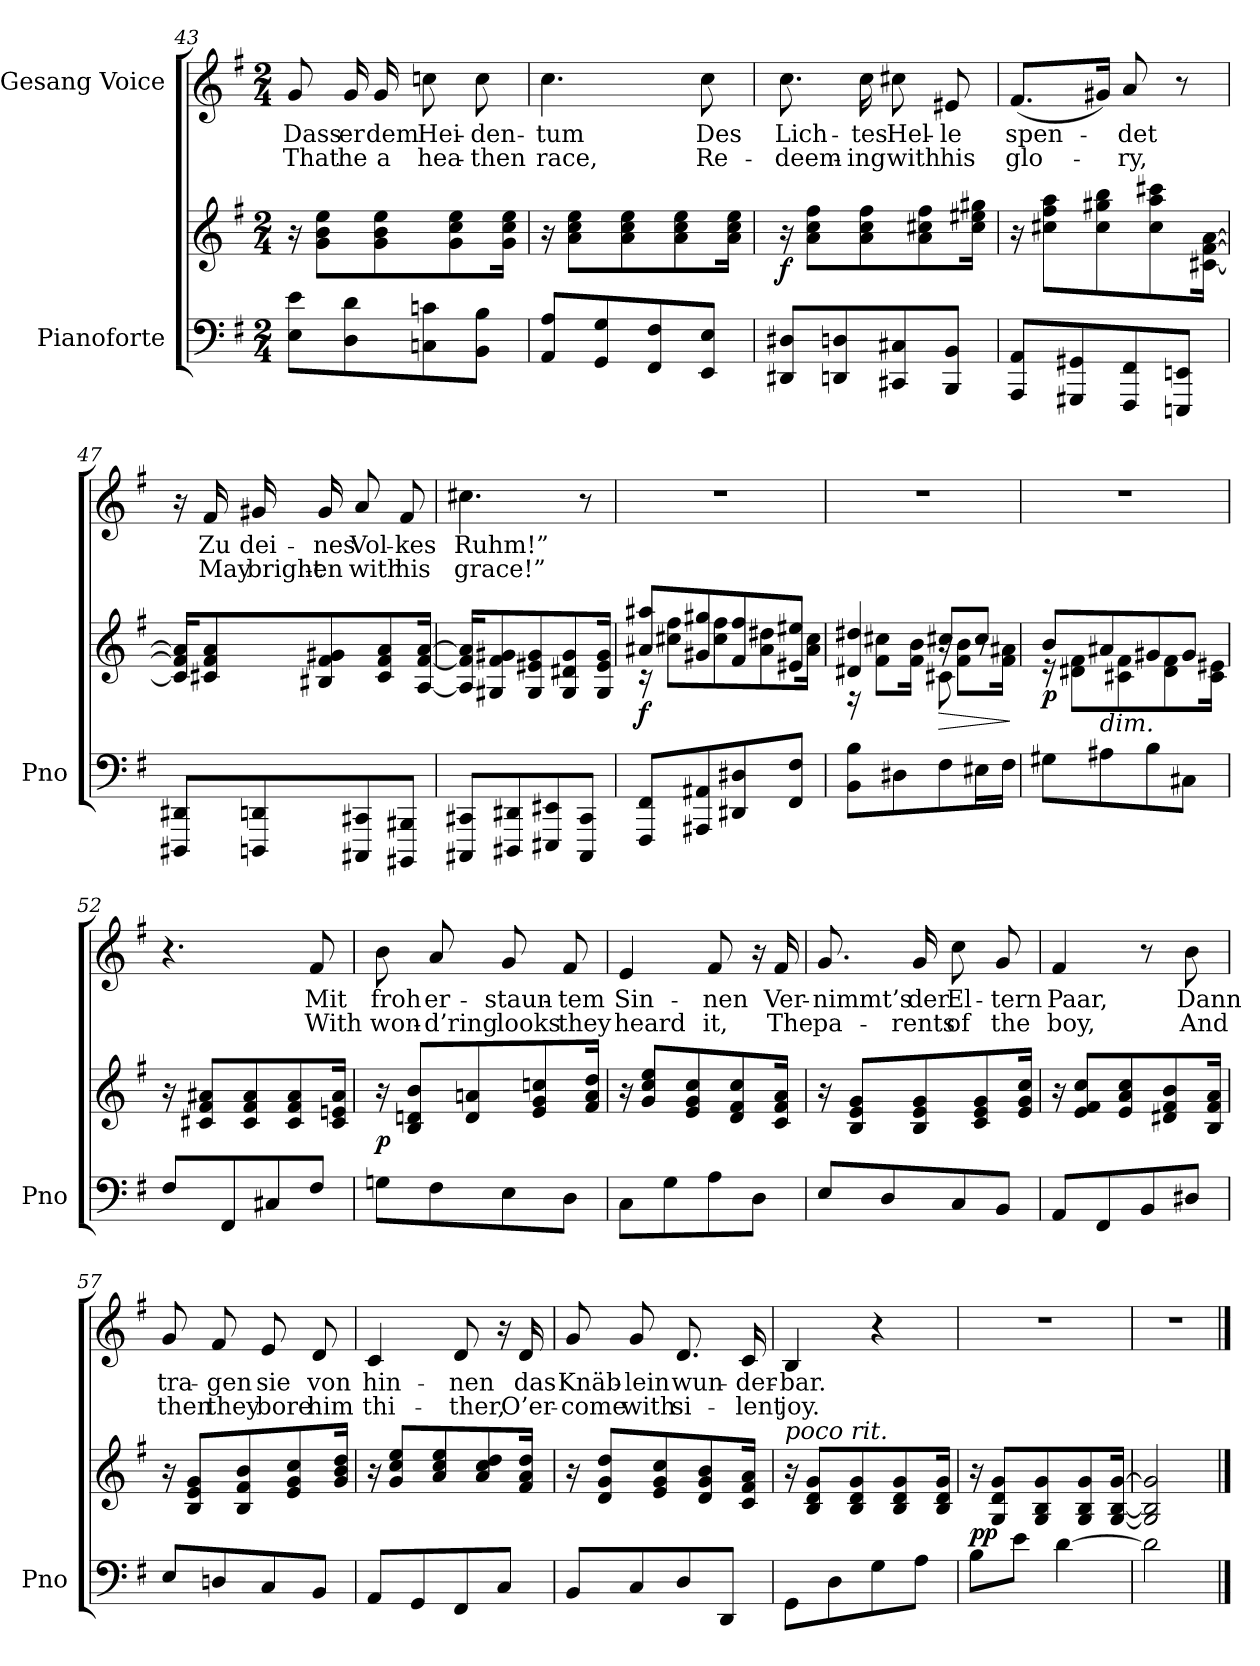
**kern	**kern	**dynam	**kern	**text	**text
*part2	*part2	*part2	*part1	*part1	*part1
*staff3	*staff2	*staff2/3	*staff1	*staff1	*staff1
*I"Pianoforte	*	*	*I"Gesang Voice	*	*
*I'Pno	*	*	*	*	*
*clefF4	*clefG2	*	*clefG2	*	*
*k[f#]	*k[f#]	*	*k[f#]	*	*
*M2/4	*M2/4	*	*M2/4	*	*
=43	=43	=43	=43	=43	=43
8E\ 8e\L	16r	.	8g/	Dass	That
.	8g\ 8b\ 8ee\L	.	.	.	.
8D\ 8d\	.	.	16g/	er	he
.	8g\ 8b\ 8ee\	.	16g/	dem	a
8Cn\ 8cn\	.	.	8ccn\	Hei-	hea-
.	8g\ 8cc\ 8ee\	.	.	.	.
8BB\ 8B\J	.	.	8cc\	-den-	-then
.	16g\ 16cc\ 16ee\Jk	.	.	.	.
=44	=44	=44	=44	=44	=44
8AA/ 8A/L	16r	.	4.cc\	-tum	race,
.	8a\ 8cc\ 8ee\L	.	.	.	.
8GG/ 8G/	.	.	.	.	.
.	8a\ 8cc\ 8ee\	.	.	.	.
8FF#/ 8F#/	.	.	.	.	.
.	8a\ 8cc\ 8ee\	.	.	.	.
8EE/ 8E/J	.	.	8cc\	Des	Re-
.	16a\ 16cc\ 16ee\Jk	.	.	.	.
=45	=45	=45	=45	=45	=45
!	!	!LO:DY:b	!	!	!
8DD#X/ 8D#X/L	16r	f	8.cc\	Lich-	-deem-
.	8a\ 8cc\ 8ff#\L	.	.	.	.
8DDn/ 8Dn/	.	.	.	.	.
.	8a\ 8cc\ 8ff#\	.	16cc\	-tes	-ing
8CC#X/ 8C#X/	.	.	8cc#X\	Hel-	with
.	8a\ 8cc#X\ 8ff#\	.	.	.	.
8BBB/ 8BB/J	.	.	8e#X/	-le	his
.	16cc#\ 16ee#X\ 16gg#X\Jk	.	.	.	.
=46	=46	=46	=46	=46	=46
8AAA/ 8AA/L	16r	.	(8.f#/L	spen-	glo-
.	8cc#X\ 8ff#\ 8aa\L	.	.	.	.
8GGG#X/ 8GG#X/	.	.	.	.	.
.	8cc#\ 8gg#X\ 8bb\	.	16g#X/Jk)	.	.
8FFF#/ 8FF#/	.	.	8a/	-det	-ry,
.	8cc#\ 8aa\ 8ccc#X\	.	.	.	.
8EEEn/ 8EEn/J	.	.	8r	.	.
.	[16c#X\ [16f#\ [16a\Jk	.	.	.	.
=47	=47	=47	=47	=47	=47
8DDD#X/ 8DD#X/L	16c#/] 16f#/] 16a/]KL	.	16r	.	.
.	8c#X/ 8f#/ 8a/	.	16f#/	Zu	May
8DDDn/ 8DDn/	.	.	16g#X/	dei-	bright-
.	8B#X/ 8f#/ 8g#X/	.	16g#/	-nes	-en
8CCC#X/ 8CC#X/	.	.	8a/	Vol-	with
.	8c#/ 8f#/ 8a/	.	.	.	.
8BBBB#X/ 8BBB#X/J	.	.	8f#/	-kes	his
.	[16A/ [16f#/ [16a/Jk	.	.	.	.
=48	=48	=48	=48	=48	=48
8CCC#X/ 8CC#X/L	16A/] 16f#/] 16a/]KL	.	4.cc#X\	Ruhm!”	grace!”
.	8G#X/ 8f#/ 8g#X/	.	.	.	.
8DDD#X/ 8DD#X/	.	.	.	.	.
.	8G#/ 8e#X/ 8g#/	.	.	.	.
8EEE#X/ 8EE#X/	.	.	.	.	.
.	8G#/ 8d#X/ 8g#/	.	.	.	.
8CCC#/ 8CC#/J	.	.	8r	.	.
.	16G#/ 16e#/ 16g#/Jk	.	.	.	.
=49	=49	=49	=49	=49	=49
*	*^	*	*	*	*
!	!	!	!LO:DY:b	!	!	!
8FFF#/ 8FF#/L	8a#X/ 8aa#X/L	16r	f	2r	.	.
.	.	8cc#X\ 8ff#\L	.	.	.	.
8AAA#X/ 8AA#X/	8g#X/ 8gg#X/	.	.	.	.	.
.	.	8cc#\ 8ff#\	.	.	.	.
8DD#X/ 8D#X/	8f#/ 8ff#/	.	.	.	.	.
.	.	8a#\ 8dd#X\	.	.	.	.
8FF#/ 8F#/J	8e#X/ 8ee#X/J	.	.	.	.	.
.	.	16a#\ 16cc#\Jk	.	.	.	.
=50	=50	=50	=50	=50	=50	=50
*	*	*^	*	*	*	*
8BB\ 8B\L	4d#X/ 4dd#X/	16r	4ryy	.	2r	.	.
.	.	8f#\ 8cc#X\L	.	.	.	.	.
8D#X\	.	.	.	.	.	.	.
.	.	16f#\ 16b\Jk	.	.	.	.	.
!	!	!	!	!LO:HP:b	!	!	!
8F#\	8cc#X/L	16r	8c#X\	>	.	.	.
.	.	8f#\ 8b\L	.	.	.	.	.
16E#X\L	8cc#/J	.	8r	.	.	.	.
16F#\JJ	.	16f#\ 16a#X\Jk	.	.	.	.	.
*	*v	*v	*v	*	*	*	*
.	.	]	.	.	.
=51	=51	=51	=51	=51	=51
*	*^	*	*	*	*
!	!	!	!LO:DY:b	!	!	!
8G#X\L	8b/L	16r	p	2r	.	.
.	.	8d#X\ 8f#\L	.	.	.	.
!	!LO:TX:b:i:t=dim.	!	!	!	!	!
8A#X\	8a#X/	.	.	.	.	.
.	.	8c#X\ 8f#\	.	.	.	.
8B\	8g#X/	.	.	.	.	.
.	.	8d#\ 8f#\	.	.	.	.
8C#X\J	8g#/J	.	.	.	.	.
.	.	16c#\ 16e#X\Jk	.	.	.	.
*	*v	*v	*	*	*	*
=52	=52	=52	=52	=52	=52
8F#/L	16r	.	4.r	.	.
.	8c#X/ 8f#/ 8a#X/L	.	.	.	.
8FF#/	.	.	.	.	.
.	8c#/ 8f#/ 8a#/	.	.	.	.
8C#X/	.	.	.	.	.
.	8c#/ 8f#/ 8a#/	.	.	.	.
8F#/J	.	.	8f#/	Mit	With
.	16c#/ 16en/ 16a#/Jk	.	.	.	.
=53	=53	=53	=53	=53	=53
!	!	!LO:DY:b	!	!	!
8Gn\L	16r	p	8b\	froh	won-
.	8B/ 8dn/ 8b/L	.	.	.	.
8F#\	.	.	8a/	er-	-d’ring
.	8d/ 8an/	.	.	.	.
8E\	.	.	8g/	-staun-	looks
.	8e/ 8g/ 8ccn/	.	.	.	.
8D\J	.	.	8f#/	-tem	they
.	16f#/ 16a/ 16dd/Jk	.	.	.	.
=54	=54	=54	=54	=54	=54
8C\L	16r	.	4e/	Sin-	heard
.	8g/ 8cc/ 8ee/L	.	.	.	.
8G\	.	.	.	.	.
.	8e/ 8g/ 8cc/	.	.	.	.
8A\	.	.	8f#/	-nen	it,
.	8d/ 8f#/ 8cc/	.	.	.	.
8D\J	.	.	16r	.	.
.	16c/ 16f#/ 16a/Jk	.	16f#/	Ver-	The
=55	=55	=55	=55	=55	=55
8E/L	16r	.	8.g/	-nimmt’s	pa-
.	8B/ 8e/ 8g/L	.	.	.	.
8D/	.	.	.	.	.
.	8B/ 8e/ 8g/	.	16g/	der	-rents
8C/	.	.	8cc\	El-	of
.	8c/ 8e/ 8g/	.	.	.	.
8BB/J	.	.	8g/	-tern	the
.	16e/ 16g/ 16cc/Jk	.	.	.	.
=56	=56	=56	=56	=56	=56
8AA/L	16r	.	4f#/	Paar,	boy,
.	8e/ 8f#/ 8cc/L	.	.	.	.
8FF#/	.	.	.	.	.
.	8e/ 8a/ 8cc/	.	.	.	.
8BB/	.	.	8r	.	.
.	8d#X/ 8f#/ 8b/	.	.	.	.
8D#X/J	.	.	8b\	Dann	And
.	16B/ 16f#/ 16a/Jk	.	.	.	.
=57	=57	=57	=57	=57	=57
8E/L	16r	.	8g/	tra-	then
.	8B/ 8e/ 8g/L	.	.	.	.
8Dn/	.	.	8f#/	-gen	they
.	8B/ 8f#/ 8b/	.	.	.	.
8C/	.	.	8e/	sie	bore
.	8e/ 8g/ 8cc/	.	.	.	.
8BB/J	.	.	8d/	von	him
.	16g/ 16b/ 16dd/Jk	.	.	.	.
=58	=58	=58	=58	=58	=58
8AA/L	16r	.	4c/	hin-	thi-
.	8g/ 8cc/ 8ee/L	.	.	.	.
8GG/	.	.	.	.	.
.	8a/ 8cc/ 8ee/	.	.	.	.
8FF#/	.	.	8d/	-nen	-ther,
.	8a/ 8cc/ 8dd/	.	.	.	.
8C/J	.	.	16r	.	.
.	16f#/ 16a/ 16dd/Jk	.	16d/	das	O’er-
=59	=59	=59	=59	=59	=59
8BB/L	16r	.	8g/	Knäb-	-come
.	8d/ 8g/ 8dd/L	.	.	.	.
8C/	.	.	8g/	-lein	with
.	8e/ 8g/ 8cc/	.	.	.	.
8D/	.	.	8.d/	wun-	si-
.	8d/ 8g/ 8b/	.	.	.	.
8DD/J	.	.	.	.	.
.	16c/ 16f#/ 16a/Jk	.	16c/	-der-	-lent
=60	=60	=60	=60	=60	=60
!	!LO:TX:i:t=poco rit.	!	!	!	!
8GG\L	16r	.	4B/	-bar.	joy.
.	8B/ 8d/ 8g/L	.	.	.	.
8D\	.	.	.	.	.
.	8B/ 8d/ 8g/	.	.	.	.
8G\	.	.	4r	.	.
.	8B/ 8d/ 8g/	.	.	.	.
8A\J	.	.	.	.	.
.	16B/ 16d/ 16g/Jk	.	.	.	.
=61	=61	=61	=61	=61	=61
!	!	!LO:DY:b	!	!	!
8B\L	16r	pp	2r	.	.
.	8G/ 8d/ 8g/L	.	.	.	.
8e\J	.	.	.	.	.
.	8G/ 8B/ 8g/	.	.	.	.
[4d\	.	.	.	.	.
.	8G/ 8B/ 8g/	.	.	.	.
.	[16G/ [16B/ [16g/Jk	.	.	.	.
=62	=62	=62	=62	=62	=62
2d\]	2G/] 2B/] 2g/]	.	2r	.	.
==	==	==	==	==	==
*-	*-	*-	*-	*-	*-
